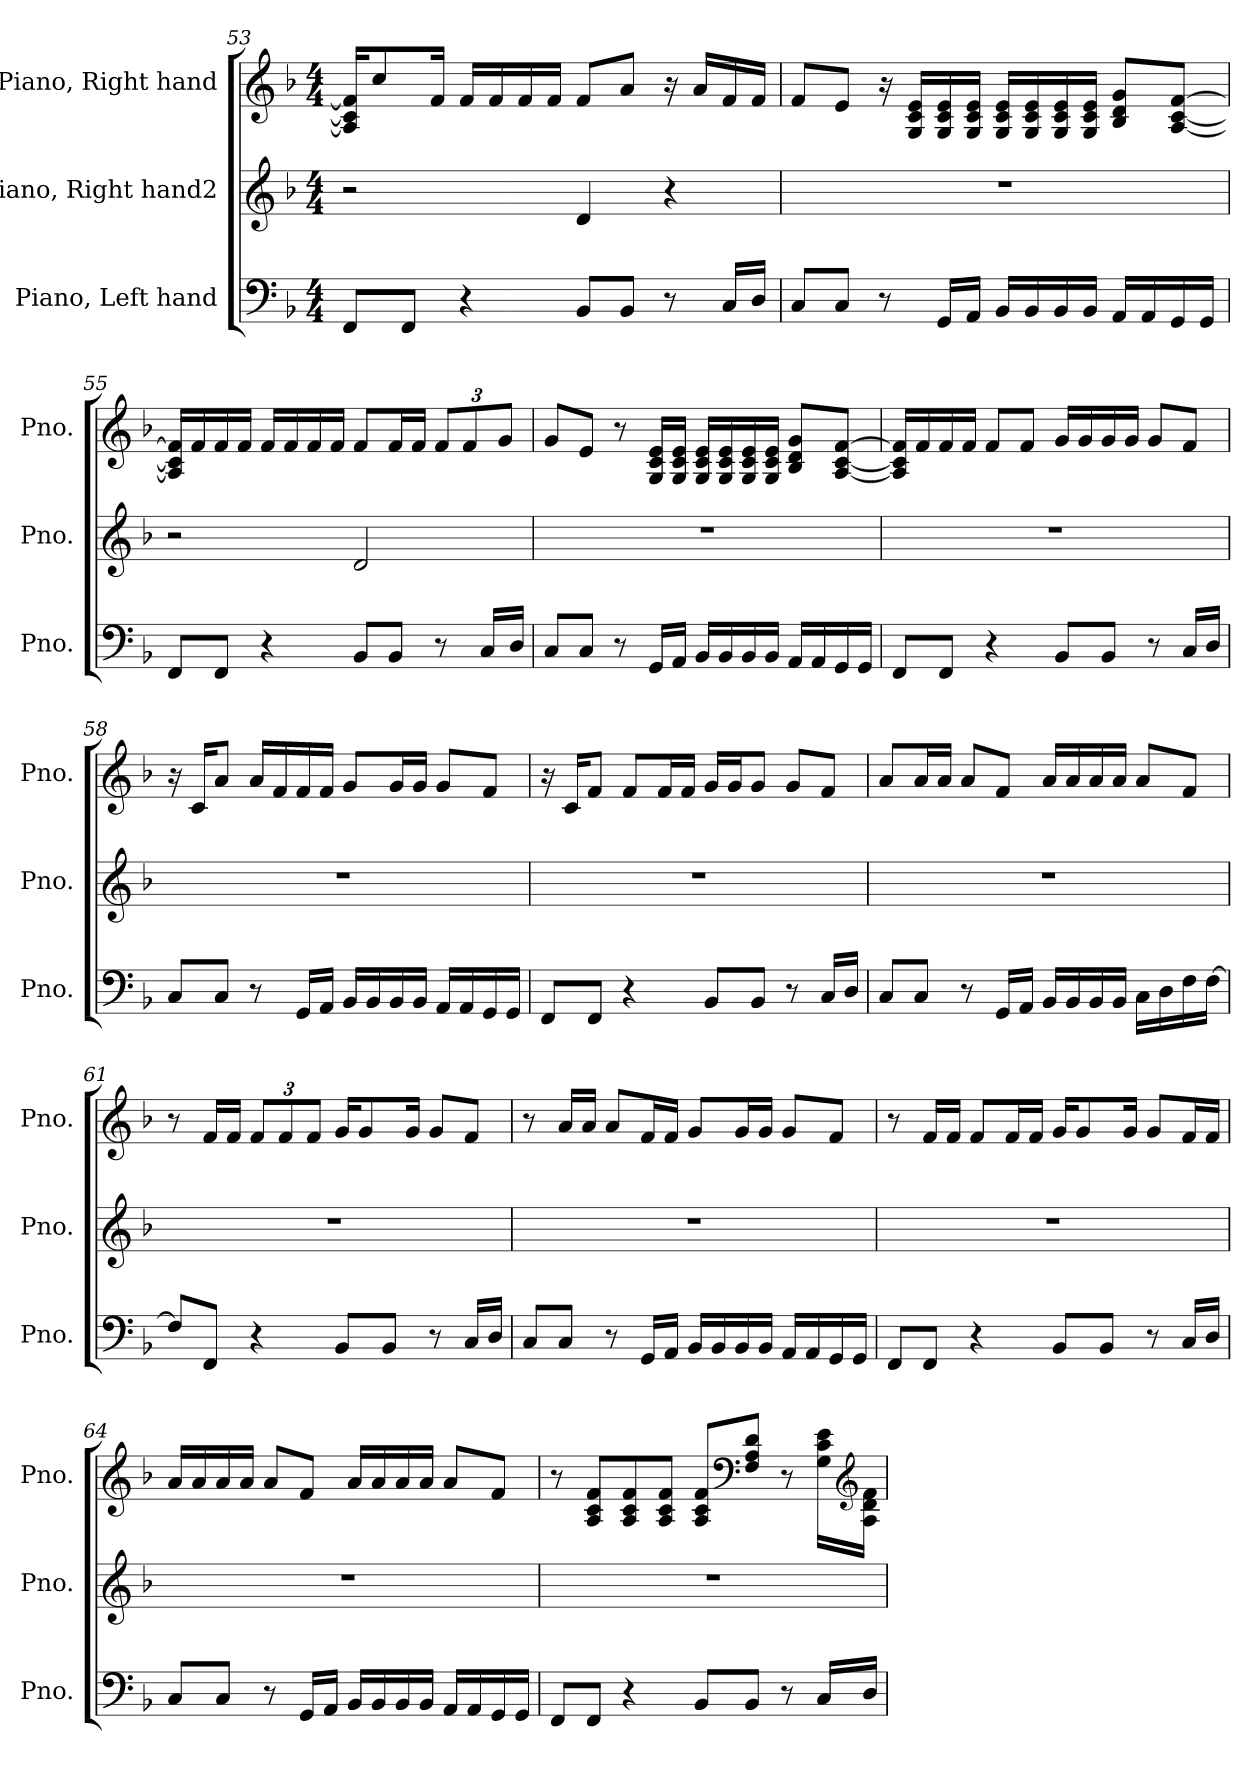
**kern	**kern	**kern
*part3	*part2	*part1
*staff3	*staff2	*staff1
*I"Piano, Left hand	*I"Piano, Right hand2	*I"Piano, Right hand
*I'Pno.	*I'Pno.	*I'Pno.
*clefF4	*clefG2	*clefG2
*k[b-]	*k[b-]	*k[b-]
*M4/4	*M4/4	*M4/4
=53	=53	=53
8FF/L	2r	16A/] 16c/] 16f/]KL
.	.	8cc/
8FF/J	.	.
.	.	16f/Jk
4r	.	16f/LL
.	.	16f/
.	.	16f/
.	.	16f/JJ
8BB-/L	4d/	8f/L
8BB-/J	.	8a/J
8r	4r	16r
.	.	16a/LL
16C/LL	.	16f/
16D/JJ	.	16f/JJ
!!LO:LB:g=z
=54	=54	=54
8C/L	1r	8f/L
8C/J	.	8e/J
8r	.	16r
.	.	16G/ 16c/ 16e/LL
16GG/LL	.	16G/ 16c/ 16e/
16AA/JJ	.	16G/ 16c/ 16e/JJ
16BB-/LL	.	16G/ 16c/ 16e/LL
16BB-/	.	16G/ 16c/ 16e/
16BB-/	.	16G/ 16c/ 16e/
16BB-/JJ	.	16G/ 16c/ 16e/JJ
16AA/LL	.	8B-/ 8d/ 8g/L
16AA/	.	.
16GG/	.	[8A/ [8c/ [8f/J
16GG/JJ	.	.
=55	=55	=55
8FF/L	2r	16A/] 16c/] 16f/]LL
.	.	16f/
8FF/J	.	16f/
.	.	16f/JJ
4r	.	16f/LL
.	.	16f/
.	.	16f/
.	.	16f/JJ
8BB-/L	2d/	8f/L
8BB-/J	.	16f/L
.	.	16f/JJ
*	*	*Xbrackettup
8r	.	12f/L
.	.	12f/
16C/LL	.	.
.	.	12g/J
16D/JJ	.	.
!!LO:PB:g=z
=56	=56	=56
8C/L	1r	8g/L
8C/J	.	8e/J
8r	.	8r
16GG/LL	.	16G/ 16c/ 16e/LL
16AA/JJ	.	16G/ 16c/ 16e/JJ
16BB-/LL	.	16G/ 16c/ 16e/LL
16BB-/	.	16G/ 16c/ 16e/
16BB-/	.	16G/ 16c/ 16e/
16BB-/JJ	.	16G/ 16c/ 16e/JJ
16AA/LL	.	8B-/ 8d/ 8g/L
16AA/	.	.
16GG/	.	[8A/ [8c/ [8f/J
16GG/JJ	.	.
=57	=57	=57
8FF/L	1r	16A/] 16c/] 16f/]LL
.	.	16f/
8FF/J	.	16f/
.	.	16f/JJ
4r	.	8f/L
.	.	8f/J
8BB-/L	.	16g/LL
.	.	16g/
8BB-/J	.	16g/
.	.	16g/JJ
8r	.	8g/L
16C/LL	.	8f/J
16D/JJ	.	.
=58	=58	=58
8C/L	1r	16r
.	.	16c/KL
8C/J	.	8a/J
8r	.	16a/LL
.	.	16f/
16GG/LL	.	16f/
16AA/JJ	.	16f/JJ
16BB-/LL	.	8g/L
16BB-/	.	.
16BB-/	.	16g/L
16BB-/JJ	.	16g/JJ
16AA/LL	.	8g/L
16AA/	.	.
16GG/	.	8f/J
16GG/JJ	.	.
!!LO:LB:g=z
=59	=59	=59
8FF/L	1r	16r
.	.	16c/KL
8FF/J	.	8f/J
4r	.	8f/L
.	.	16f/L
.	.	16f/JJ
8BB-/L	.	16g/LL
.	.	16g/J
8BB-/J	.	8g/J
8r	.	8g/L
16C/LL	.	8f/J
16D/JJ	.	.
=60	=60	=60
8C/L	1r	8a/L
8C/J	.	16a/L
.	.	16a/JJ
8r	.	8a/L
16GG/LL	.	8f/J
16AA/JJ	.	.
16BB-/LL	.	16a/LL
16BB-/	.	16a/
16BB-/	.	16a/
16BB-/JJ	.	16a/JJ
16C\LL	.	8a/L
16D\	.	.
16F\	.	8f/J
[16F\JJ	.	.
=61	=61	=61
8F/L]	1r	8r
8FF/J	.	16f/LL
.	.	16f/JJ
4r	.	12f/L
.	.	12f/
.	.	12f/J
8BB-/L	.	16g/KL
.	.	8g/
8BB-/J	.	.
.	.	16g/Jk
8r	.	8g/L
16C/LL	.	8f/J
16D/JJ	.	.
!!LO:LB:g=z
=62	=62	=62
8C/L	1r	8r
8C/J	.	16a/LL
.	.	16a/JJ
8r	.	8a/L
16GG/LL	.	16f/L
16AA/JJ	.	16f/JJ
16BB-/LL	.	8g/L
16BB-/	.	.
16BB-/	.	16g/L
16BB-/JJ	.	16g/JJ
16AA/LL	.	8g/L
16AA/	.	.
16GG/	.	8f/J
16GG/JJ	.	.
=63	=63	=63
8FF/L	1r	8r
8FF/J	.	16f/LL
.	.	16f/JJ
4r	.	8f/L
.	.	16f/L
.	.	16f/JJ
8BB-/L	.	16g/KL
.	.	8g/
8BB-/J	.	.
.	.	16g/Jk
8r	.	8g/L
16C/LL	.	16f/L
16D/JJ	.	16f/JJ
=64	=64	=64
8C/L	1r	16a/LL
.	.	16a/
8C/J	.	16a/
.	.	16a/JJ
8r	.	8a/L
16GG/LL	.	8f/J
16AA/JJ	.	.
16BB-/LL	.	16a/LL
16BB-/	.	16a/
16BB-/	.	16a/
16BB-/JJ	.	16a/JJ
16AA/LL	.	8a/L
16AA/	.	.
16GG/	.	8f/J
16GG/JJ	.	.
!!LO:LB:g=z
=65	=65	=65
8FF/L	1r	8r
8FF/J	.	8A/ 8c/ 8f/L
4r	.	8A/ 8c/ 8f/
.	.	8A/ 8c/ 8f/J
8BB-/L	.	8A/ 8c/ 8f/L
*	*	*clefF4
8BB-/J	.	8F/ 8A/ 8d/J
8r	.	8r
16C/LL	.	16G\ 16c\ 16e\LL
*	*	*clefG2
16D/JJ	.	16A\ 16d\ 16f\JJ
=	=	=
*-	*-	*-
